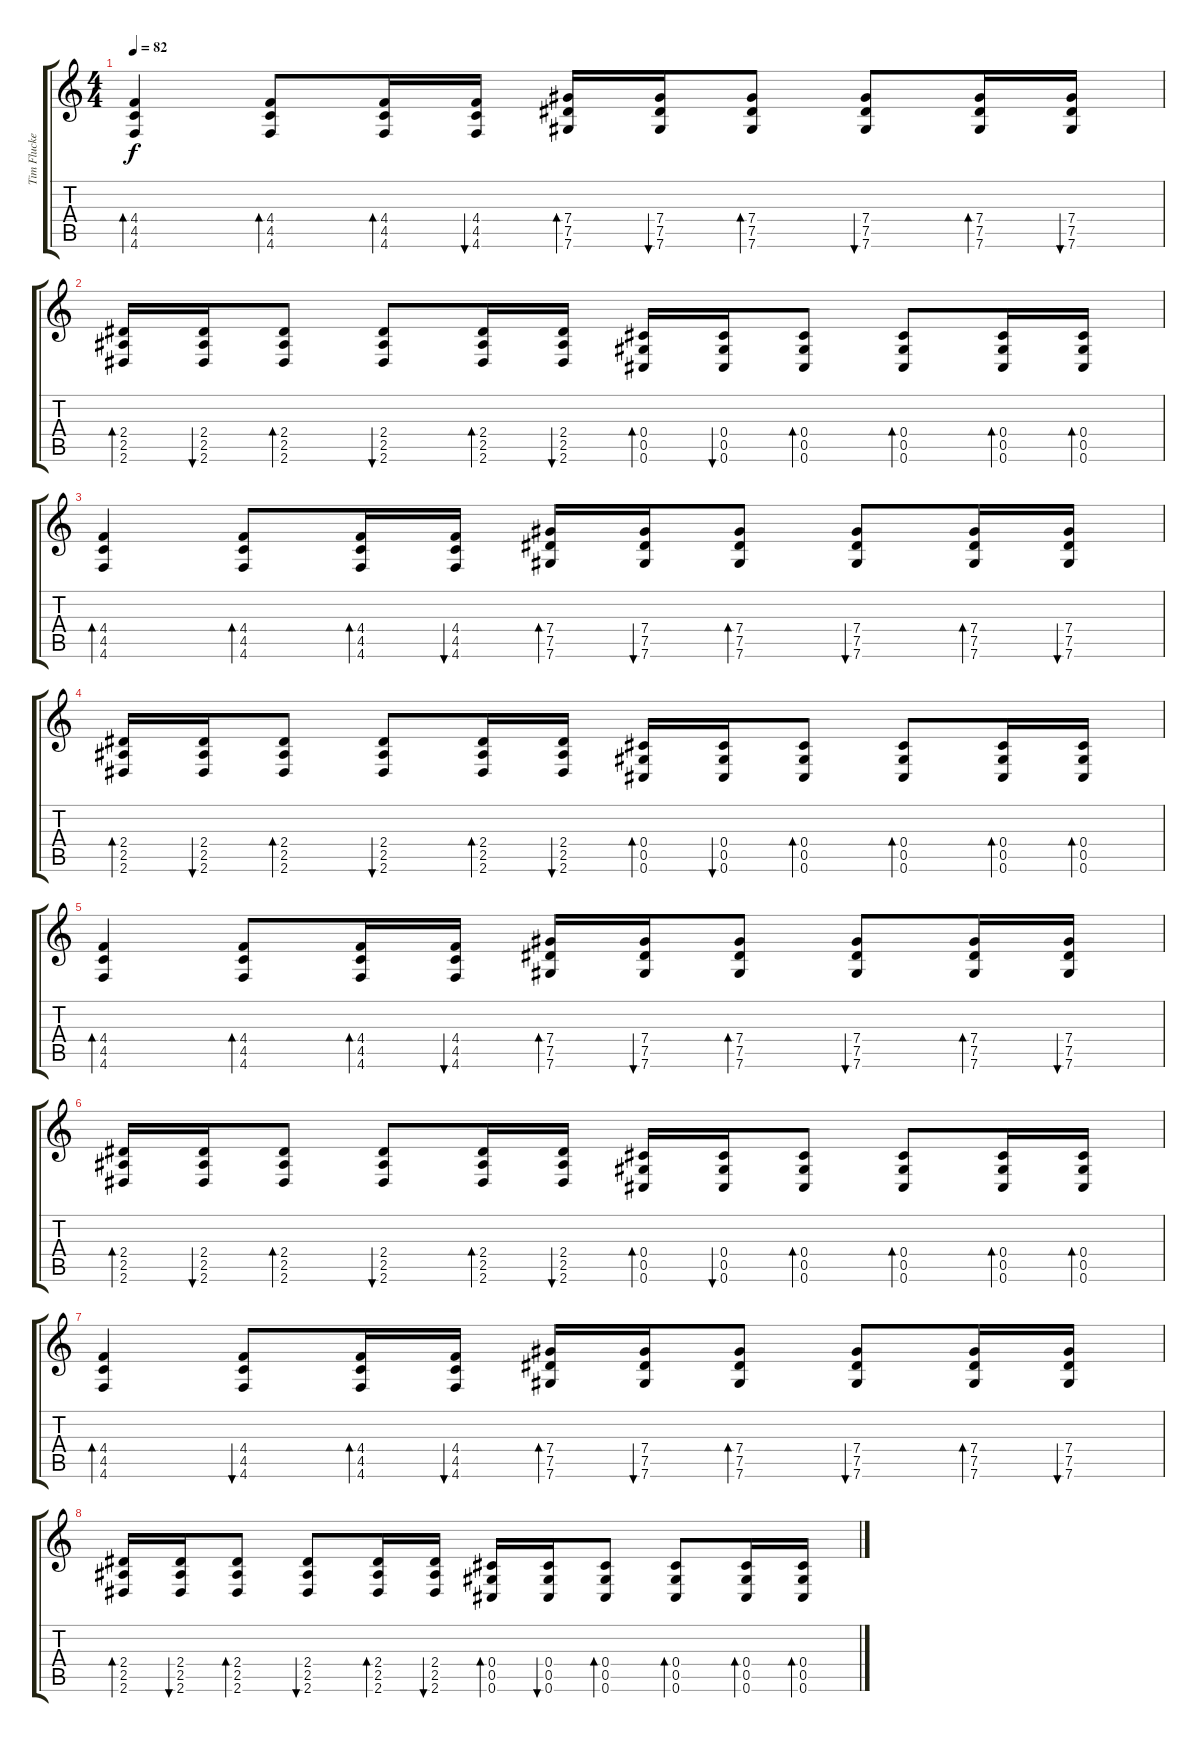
\track ("Tim Fluckey(Acoustic& Distortion)" "Tim Flucke") {instrument acousticguitarnylon}
\staff {score tabs}
\tuning (Eb4 Bb3 Gb3 Db3 Ab2 Db2) {hide}
\ts (4 4)
\tempo 82
\clef g2
\ks c
(4.4 4.5 4.6).4{bd 30 dy f instrument distortionguitar} (4.4 4.5 4.6).8{bd 30} (4.4 4.5 4.6).16{bd 30} (4.4 4.5 4.6).16{bu 30} (7.4 7.5 7.6).16{bd 30} (7.4 7.5 7.6).16{bu 30} (7.4 7.5 7.6).8{bd 30} (7.4 7.5 7.6).8{bu 30} (7.4 7.5 7.6).16{bd 30} (7.4 7.5 7.6).16{bu 30} |
(2.4 2.5 2.6).16{bd 30} (2.4 2.5 2.6).16{bu 30} (2.4 2.5 2.6).8{bd 30} (2.4 2.5 2.6).8{bu 30} (2.4 2.5 2.6).16{bd 30} (2.4 2.5 2.6).16{bu 30} (0.4 0.5 0.6).16{bd 30} (0.4 0.5 0.6).16{bu 30} (0.4 0.5 0.6).8{bd 30} (0.4 0.5 0.6).8{bd 30} (0.4 0.5 0.6).16{bd 30} (0.4 0.5 0.6).16{bd 30} |
(4.4 4.5 4.6).4{bd 30} (4.4 4.5 4.6).8{bd 30} (4.4 4.5 4.6).16{bd 30} (4.4 4.5 4.6).16{bu 30} (7.4 7.5 7.6).16{bd 30} (7.4 7.5 7.6).16{bu 30} (7.4 7.5 7.6).8{bd 30} (7.4 7.5 7.6).8{bu 30} (7.4 7.5 7.6).16{bd 30} (7.4 7.5 7.6).16{bu 30} |
(2.4 2.5 2.6).16{bd 30} (2.4 2.5 2.6).16{bu 30} (2.4 2.5 2.6).8{bd 30} (2.4 2.5 2.6).8{bu 30} (2.4 2.5 2.6).16{bd 30} (2.4 2.5 2.6).16{bu 30} (0.4 0.5 0.6).16{bd 30} (0.4 0.5 0.6).16{bu 30} (0.4 0.5 0.6).8{bd 30} (0.4 0.5 0.6).8{bd 30} (0.4 0.5 0.6).16{bd 30} (0.4 0.5 0.6).16{bd 30} |
(4.4 4.5 4.6).4{bd 30 volume 16 instrument distortionguitar} (4.4 4.5 4.6).8{bd 30} (4.4 4.5 4.6).16{bd 30} (4.4 4.5 4.6).16{bu 30} (7.4 7.5 7.6).16{bd 30} (7.4 7.5 7.6).16{bu 30} (7.4 7.5 7.6).8{bd 30} (7.4 7.5 7.6).8{bu 30} (7.4 7.5 7.6).16{bd 30} (7.4 7.5 7.6).16{bu 30} |
(2.4 2.5 2.6).16{bd 30} (2.4 2.5 2.6).16{bu 30} (2.4 2.5 2.6).8{bd 30} (2.4 2.5 2.6).8{bu 30} (2.4 2.5 2.6).16{bd 30} (2.4 2.5 2.6).16{bu 30} (0.4 0.5 0.6).16{bd 30} (0.4 0.5 0.6).16{bu 30} (0.4 0.5 0.6).8{bd 30} (0.4 0.5 0.6).8{bd 30} (0.4 0.5 0.6).16{bd 30} (0.4 0.5 0.6).16{bd 30} |
(4.4 4.5 4.6).4{bd 30} (4.4 4.5 4.6).8{bu 30} (4.4 4.5 4.6).16{bd 30} (4.4 4.5 4.6).16{bu 30} (7.4 7.5 7.6).16{bd 30} (7.4 7.5 7.6).16{bu 30} (7.4 7.5 7.6).8{bd 30} (7.4 7.5 7.6).8{bu 30} (7.4 7.5 7.6).16{bd 30} (7.4 7.5 7.6).16{bu 30} |
(2.4 2.5 2.6).16{bd 30} (2.4 2.5 2.6).16{bu 30} (2.4 2.5 2.6).8{bd 30} (2.4 2.5 2.6).8{bu 30} (2.4 2.5 2.6).16{bd 30} (2.4 2.5 2.6).16{bu 30} (0.4 0.5 0.6).16{bd 30} (0.4 0.5 0.6).16{bu 30} (0.4 0.5 0.6).8{bd 30} (0.4 0.5 0.6).8{bd 30} (0.4 0.5 0.6).16{bd 30} (0.4 0.5 0.6).16{bd 30}
